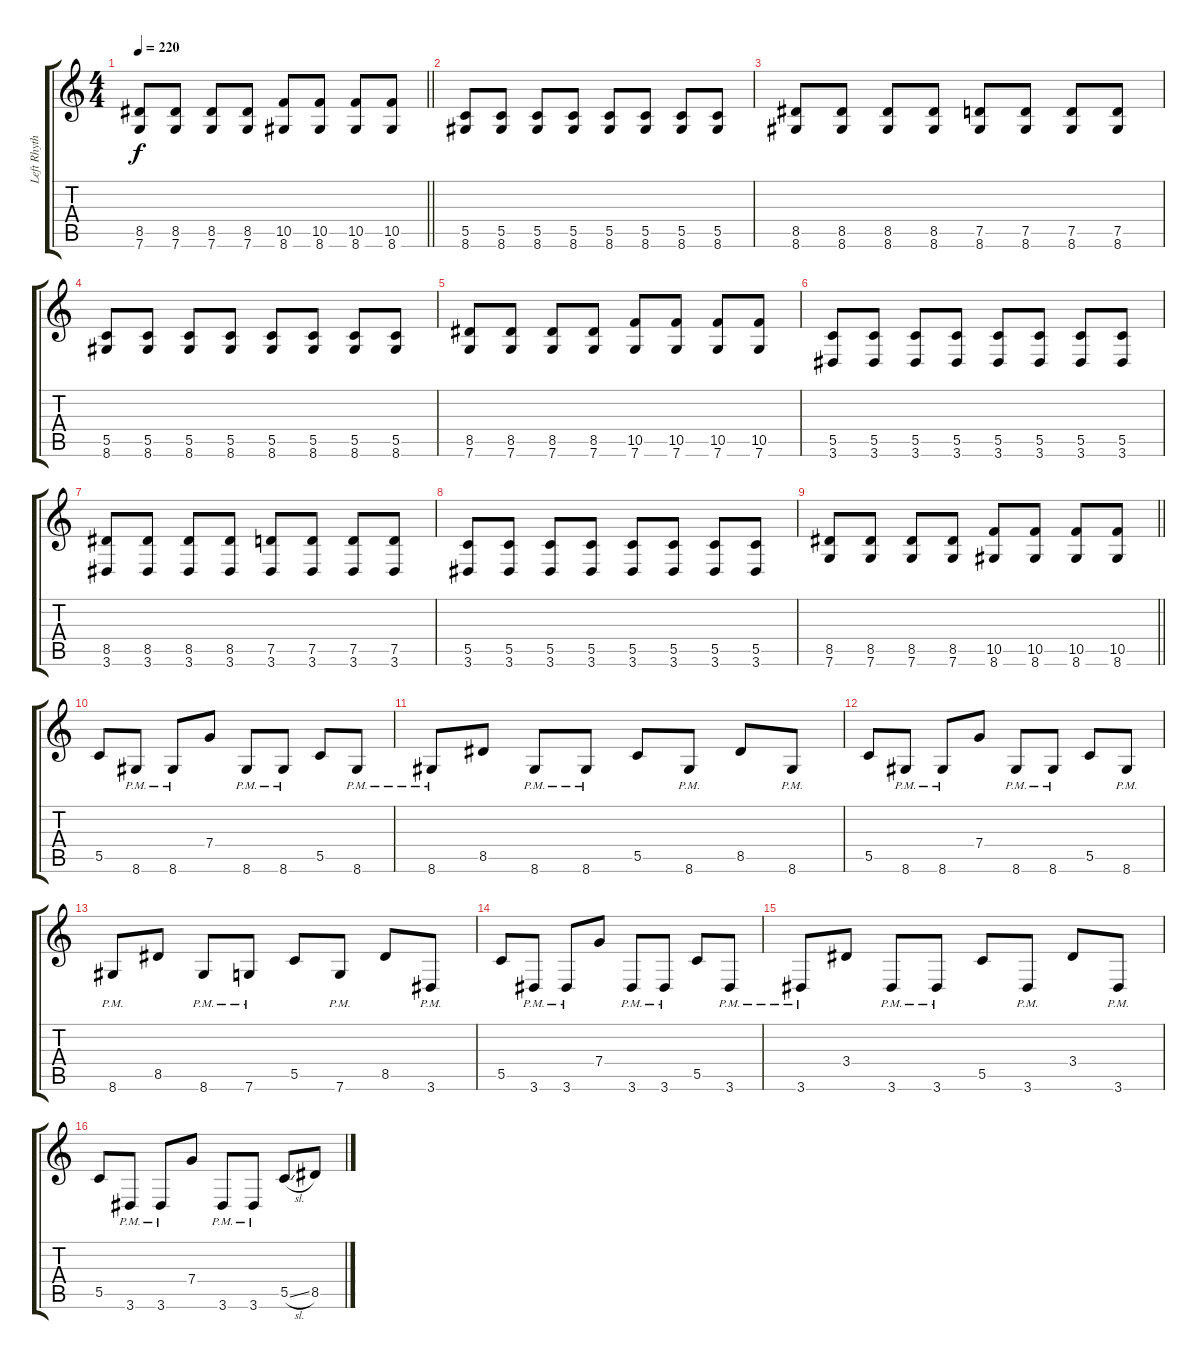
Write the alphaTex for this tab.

\track ("Left Rhythm" "Left Rhyth") {instrument distortionguitar}
\staff {score tabs}
\tuning (D4 A3 F3 C3 G2 C2) {hide}
\ts (4 4)
\tempo 220
\clef g2
\barLineRight lightlight
\ks c
(8.5 7.6).8{dy f} (8.5 7.6).8 (8.5 7.6).8 (8.5 7.6).8 (10.5 8.6).8 (10.5 8.6).8 (10.5 8.6).8 (10.5 8.6).8 |
(5.5 8.6).8 (5.5 8.6).8 (5.5 8.6).8 (5.5 8.6).8 (5.5 8.6).8 (5.5 8.6).8 (5.5 8.6).8 (5.5 8.6).8 |
(8.5 8.6).8 (8.5 8.6).8 (8.5 8.6).8 (8.5 8.6).8 (7.5 8.6).8 (7.5 8.6).8 (7.5 8.6).8 (7.5 8.6).8 |
(5.5 8.6).8 (5.5 8.6).8 (5.5 8.6).8 (5.5 8.6).8 (5.5 8.6).8 (5.5 8.6).8 (5.5 8.6).8 (5.5 8.6).8 |
(8.5 7.6).8 (8.5 7.6).8 (8.5 7.6).8 (8.5 7.6).8 (10.5 7.6).8 (10.5 7.6).8 (10.5 7.6).8 (10.5 7.6).8 |
(5.5 3.6).8 (5.5 3.6).8 (5.5 3.6).8 (5.5 3.6).8 (5.5 3.6).8 (5.5 3.6).8 (5.5 3.6).8 (5.5 3.6).8 |
(8.5 3.6).8 (8.5 3.6).8 (8.5 3.6).8 (8.5 3.6).8 (7.5 3.6).8 (7.5 3.6).8 (7.5 3.6).8 (7.5 3.6).8 |
(5.5 3.6).8 (5.5 3.6).8 (5.5 3.6).8 (5.5 3.6).8 (5.5 3.6).8 (5.5 3.6).8 (5.5 3.6).8 (5.5 3.6).8 |
\barLineRight lightlight
(8.5 7.6).8 (8.5 7.6).8 (8.5 7.6).8 (8.5 7.6).8 (10.5 8.6).8 (10.5 8.6).8 (10.5 8.6).8 (10.5 8.6).8 |
\section ("" "")
5.5.8 8.6{pm}.8 8.6{pm}.8 7.4.8 8.6{pm}.8 8.6{pm}.8 5.5.8 8.6{pm}.8 |
8.6{pm}.8 8.5.8 8.6{pm}.8 8.6{pm}.8 5.5.8 8.6{pm}.8 8.5.8 8.6{pm}.8 |
5.5.8 8.6{pm}.8 8.6{pm}.8 7.4.8 8.6{pm}.8 8.6{pm}.8 5.5.8 8.6{pm}.8 |
8.6{pm}.8 8.5.8 8.6{pm}.8 7.6{pm}.8 5.5.8 7.6{pm}.8 8.5.8 3.6{pm}.8 |
5.5.8 3.6{pm}.8 3.6{pm}.8 7.4.8 3.6{pm}.8 3.6{pm}.8 5.5.8 3.6{pm}.8 |
3.6{pm}.8 3.4.8 3.6{pm}.8 3.6{pm}.8 5.5.8 3.6{pm}.8 3.4.8 3.6{pm}.8 |
5.5.8 3.6{pm}.8 3.6{pm}.8 7.4.8 3.6{pm}.8 3.6{pm}.8 5.5{sl}.8 8.5.8
